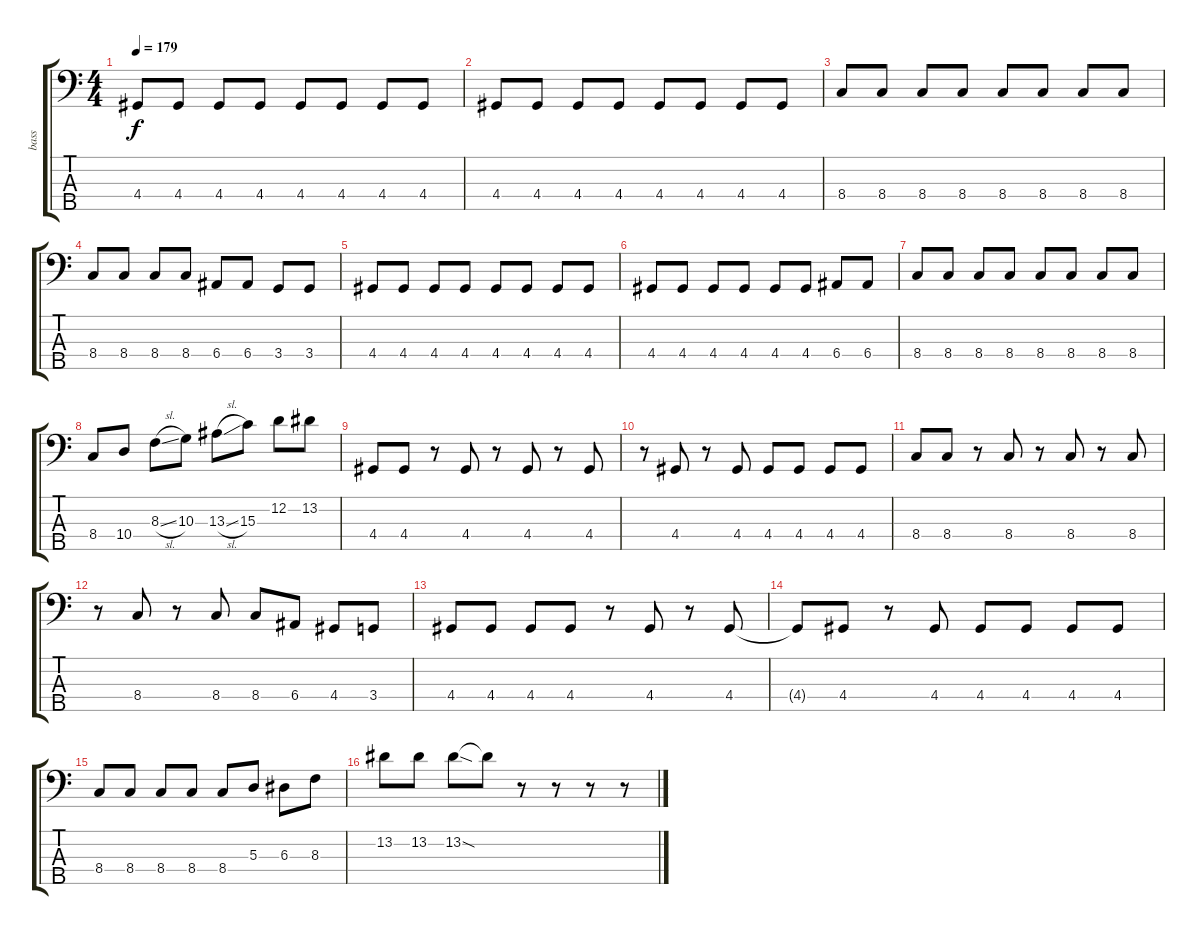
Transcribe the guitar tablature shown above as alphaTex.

\track ("bass" "bass") {instrument electricbassfinger}
\staff {score tabs}
\tuning (G2 D2 A1 E1 B0) {hide}
\ts (4 4)
\tempo 179
\clef f4
\ks c
4.4.8{dy f} 4.4.8 4.4.8 4.4.8 4.4.8 4.4.8 4.4.8 4.4.8 |
4.4.8 4.4.8 4.4.8 4.4.8 4.4.8 4.4.8 4.4.8 4.4.8 |
8.4.8 8.4.8 8.4.8 8.4.8 8.4.8 8.4.8 8.4.8 8.4.8 |
8.4.8 8.4.8 8.4.8 8.4.8 6.4.8 6.4.8 3.4.8 3.4.8 |
4.4.8 4.4.8 4.4.8 4.4.8 4.4.8 4.4.8 4.4.8 4.4.8 |
4.4.8 4.4.8 4.4.8 4.4.8 4.4.8 4.4.8 6.4.8 6.4.8 |
8.4.8 8.4.8 8.4.8 8.4.8 8.4.8 8.4.8 8.4.8 8.4.8 |
8.4.8 10.4.8 8.3{sl}.8 10.3.8 13.3{sl}.8 15.3.8 12.2.8 13.2.8 |
4.4.8 4.4.8 r.8 4.4.8 r.8 4.4.8 r.8 4.4.8 |
r.8 4.4.8 r.8 4.4.8 4.4.8 4.4.8 4.4.8 4.4.8 |
8.4.8 8.4.8 r.8 8.4.8 r.8 8.4.8 r.8 8.4.8 |
r.8 8.4.8 r.8 8.4.8 8.4.8 6.4.8 4.4.8 3.4.8 |
4.4.8 4.4.8 4.4.8 4.4.8 r.8 4.4.8 r.8 4.4.8 |
4.4{t}.8 4.4.8 r.8 4.4.8 4.4.8 4.4.8 4.4.8 4.4.8 |
8.4.8 8.4.8 8.4.8 8.4.8 8.4.8 5.3.8 6.3.8 8.3.8 |
13.2.8 13.2.8 13.2{sod}.8 13.2{t}.8 r.8 r.8 r.8 r.8
